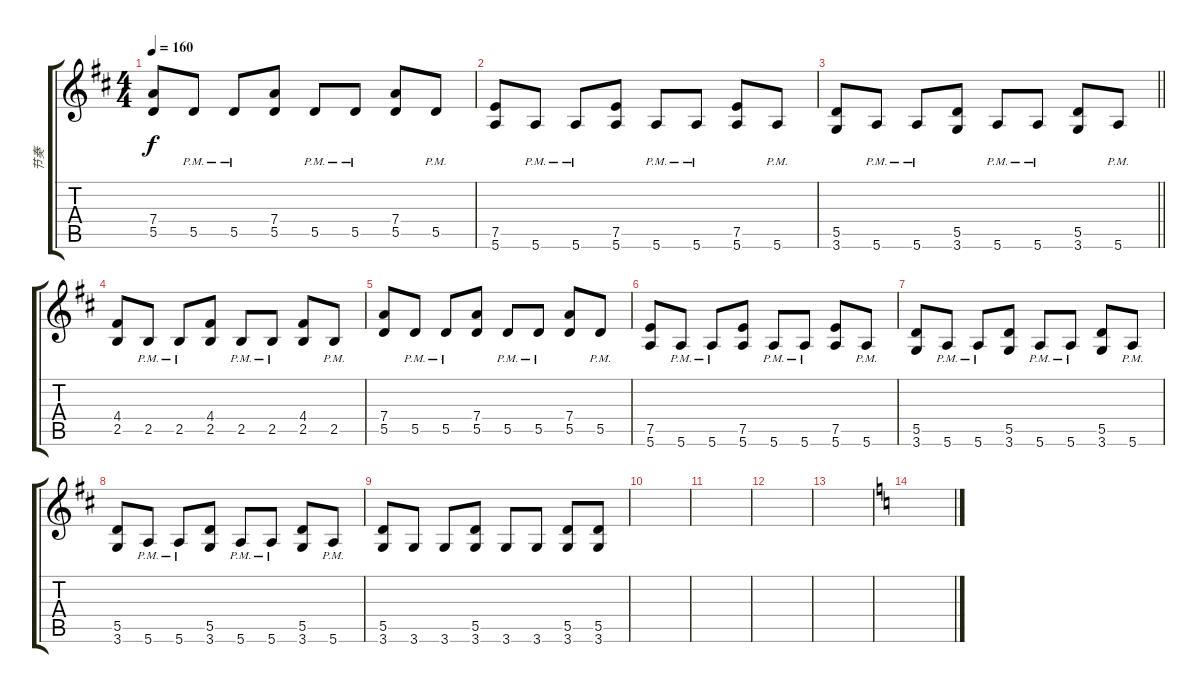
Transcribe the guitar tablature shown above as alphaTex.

\track ("节奏" "节奏") {instrument distortionguitar}
\staff {score tabs}
\tuning (E4 B3 G3 D3 A2 E2) {hide}
\ts (4 4)
\tempo 160
\clef g2
\ks d
(7.4 5.5).8{dy f} 5.5{pm}.8 5.5{pm}.8 (7.4 5.5).8 5.5{pm}.8 5.5{pm}.8 (7.4 5.5).8 5.5{pm}.8 |
(7.5 5.6).8 5.6{pm}.8 5.6{pm}.8 (7.5 5.6).8 5.6{pm}.8 5.6{pm}.8 (7.5 5.6).8 5.6{pm}.8 |
\barLineRight lightlight
(5.5 3.6).8 5.6{pm}.8 5.6{pm}.8 (5.5 3.6).8 5.6{pm}.8 5.6{pm}.8 (5.5 3.6).8 5.6{pm}.8 |
(4.4 2.5).8 2.5{pm}.8 2.5{pm}.8 (4.4 2.5).8 2.5{pm}.8 2.5{pm}.8 (4.4 2.5).8 2.5{pm}.8 |
(7.4 5.5).8 5.5{pm}.8 5.5{pm}.8 (7.4 5.5).8 5.5{pm}.8 5.5{pm}.8 (7.4 5.5).8 5.5{pm}.8 |
(7.5 5.6).8 5.6{pm}.8 5.6{pm}.8 (7.5 5.6).8 5.6{pm}.8 5.6{pm}.8 (7.5 5.6).8 5.6{pm}.8 |
(5.5 3.6).8 5.6{pm}.8 5.6{pm}.8 (5.5 3.6).8 5.6{pm}.8 5.6{pm}.8 (5.5 3.6).8 5.6{pm}.8 |
(5.5 3.6).8 5.6{pm}.8 5.6{pm}.8 (5.5 3.6).8 5.6{pm}.8 5.6{pm}.8 (5.5 3.6).8 5.6{pm}.8 |
(5.5 3.6).8 3.6.8 3.6.8 (5.5 3.6).8 3.6.8 3.6.8 (5.5 3.6).8 (5.5 3.6).8 |
|
|
|
|
\ks c
